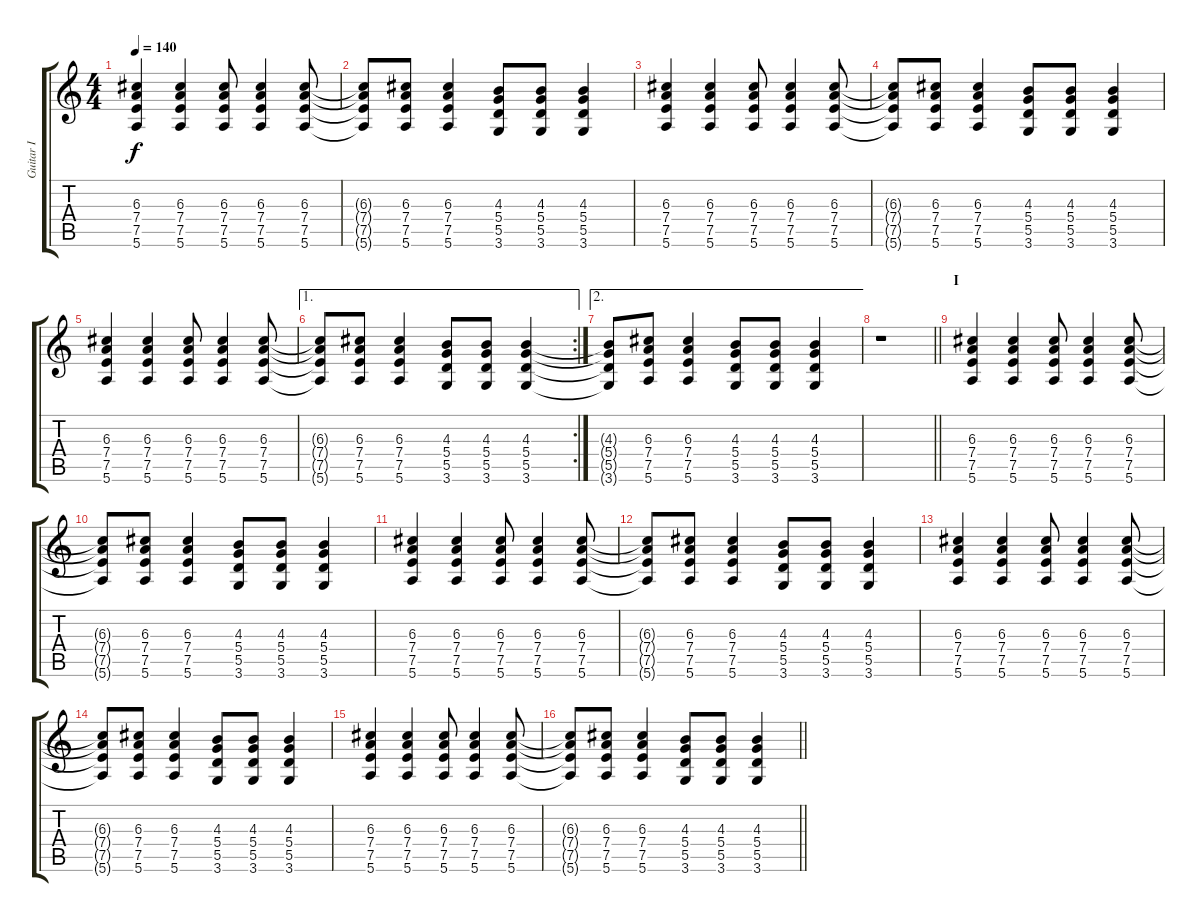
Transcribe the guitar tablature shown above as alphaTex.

\track ("Guitar I" "Guitar I") {instrument distortionguitar}
\staff {score tabs}
\tuning (E4 B3 G3 D3 A2 E2) {hide}
\ts (4 4)
\tempo 140
\clef g2
\ks c
(6.3 7.4 7.5 5.6).4{dy f} (6.3 7.4 7.5 5.6).4 (6.3 7.4 7.5 5.6).8 (6.3 7.4 7.5 5.6).4 (6.3 7.4 7.5 5.6).8 |
(6.3{t} 7.4{t} 7.5{t} 5.6{t}).8 (6.3 7.4 7.5 5.6).8 (6.3 7.4 7.5 5.6).4 (4.3 5.4 5.5 3.6).8 (4.3 5.4 5.5 3.6).8 (4.3 5.4 5.5 3.6).4 |
(6.3 7.4 7.5 5.6).4 (6.3 7.4 7.5 5.6).4 (6.3 7.4 7.5 5.6).8 (6.3 7.4 7.5 5.6).4 (6.3 7.4 7.5 5.6).8 |
(6.3{t} 7.4{t} 7.5{t} 5.6{t}).8 (6.3 7.4 7.5 5.6).8 (6.3 7.4 7.5 5.6).4 (4.3 5.4 5.5 3.6).8 (4.3 5.4 5.5 3.6).8 (4.3 5.4 5.5 3.6).4 |
(6.3 7.4 7.5 5.6).4 (6.3 7.4 7.5 5.6).4 (6.3 7.4 7.5 5.6).8 (6.3 7.4 7.5 5.6).4 (6.3 7.4 7.5 5.6).8 |
\ae 1
\rc 2
(6.3{t} 7.4{t} 7.5{t} 5.6{t}).8 (6.3 7.4 7.5 5.6).8 (6.3 7.4 7.5 5.6).4 (4.3 5.4 5.5 3.6).8 (4.3 5.4 5.5 3.6).8 (4.3 5.4 5.5 3.6).4 |
\ae 2
(4.3{t} 5.4{t} 5.5{t} 3.6{t}).8 (6.3 7.4 7.5 5.6).8 (6.3 7.4 7.5 5.6).4 (4.3 5.4 5.5 3.6).8 (4.3 5.4 5.5 3.6).8 (4.3 5.4 5.5 3.6).4 |
\barLineRight lightlight
r.1 |
\section ("" "I")
(6.3 7.4 7.5 5.6).4 (6.3 7.4 7.5 5.6).4 (6.3 7.4 7.5 5.6).8 (6.3 7.4 7.5 5.6).4 (6.3 7.4 7.5 5.6).8 |
(6.3{t} 7.4{t} 7.5{t} 5.6{t}).8 (6.3 7.4 7.5 5.6).8 (6.3 7.4 7.5 5.6).4 (4.3 5.4 5.5 3.6).8 (4.3 5.4 5.5 3.6).8 (4.3 5.4 5.5 3.6).4 |
(6.3 7.4 7.5 5.6).4 (6.3 7.4 7.5 5.6).4 (6.3 7.4 7.5 5.6).8 (6.3 7.4 7.5 5.6).4 (6.3 7.4 7.5 5.6).8 |
(6.3{t} 7.4{t} 7.5{t} 5.6{t}).8 (6.3 7.4 7.5 5.6).8 (6.3 7.4 7.5 5.6).4 (4.3 5.4 5.5 3.6).8 (4.3 5.4 5.5 3.6).8 (4.3 5.4 5.5 3.6).4 |
(6.3 7.4 7.5 5.6).4 (6.3 7.4 7.5 5.6).4 (6.3 7.4 7.5 5.6).8 (6.3 7.4 7.5 5.6).4 (6.3 7.4 7.5 5.6).8 |
(6.3{t} 7.4{t} 7.5{t} 5.6{t}).8 (6.3 7.4 7.5 5.6).8 (6.3 7.4 7.5 5.6).4 (4.3 5.4 5.5 3.6).8 (4.3 5.4 5.5 3.6).8 (4.3 5.4 5.5 3.6).4 |
(6.3 7.4 7.5 5.6).4 (6.3 7.4 7.5 5.6).4 (6.3 7.4 7.5 5.6).8 (6.3 7.4 7.5 5.6).4 (6.3 7.4 7.5 5.6).8 |
\barLineRight lightlight
(6.3{t} 7.4{t} 7.5{t} 5.6{t}).8 (6.3 7.4 7.5 5.6).8 (6.3 7.4 7.5 5.6).4 (4.3 5.4 5.5 3.6).8 (4.3 5.4 5.5 3.6).8 (4.3 5.4 5.5 3.6).4
